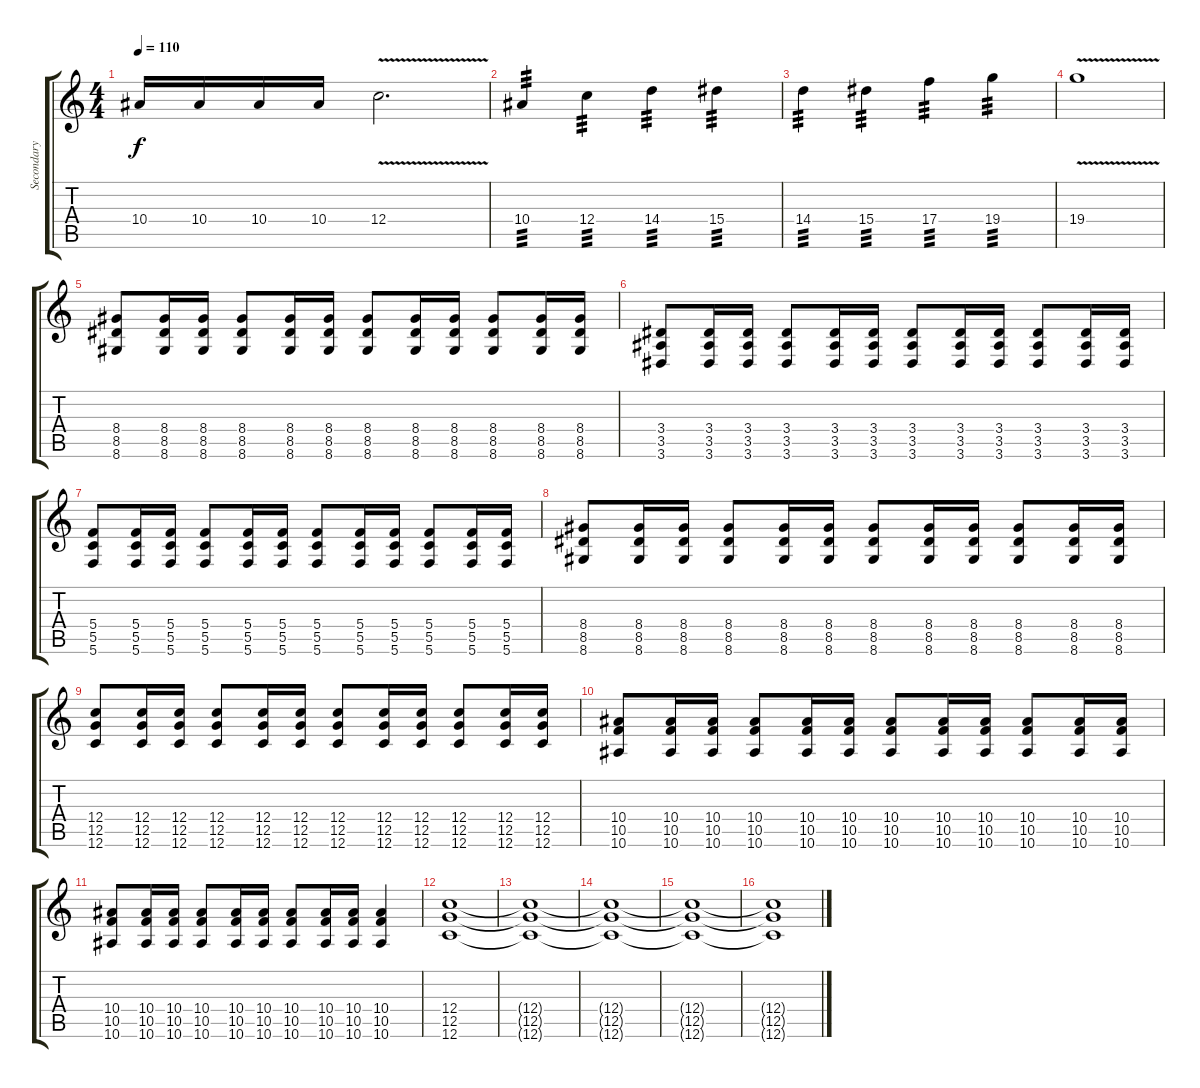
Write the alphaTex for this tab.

\track ("Secondary gitbox" "Secondary ") {instrument overdrivenguitar}
\staff {score tabs}
\tuning (D4 A3 F3 C3 G2 C2) {hide}
\ts (4 4)
\tempo 110
\clef g2
\ks c
10.4.16{dy f} 10.4.16 10.4.16 10.4.16 12.4{v}.2{d} |
10.4.4{tp 3} 12.4.4{tp 3} 14.4.4{tp 3} 15.4.4{tp 3} |
14.4.4{tp 3} 15.4.4{tp 3} 17.4.4{tp 3} 19.4.4{tp 3} |
19.4{v}.1 |
(8.4 8.5 8.6).8 (8.4 8.5 8.6).16 (8.4 8.5 8.6).16 (8.4 8.5 8.6).8 (8.4 8.5 8.6).16 (8.4 8.5 8.6).16 (8.4 8.5 8.6).8 (8.4 8.5 8.6).16 (8.4 8.5 8.6).16 (8.4 8.5 8.6).8 (8.4 8.5 8.6).16 (8.4 8.5 8.6).16 |
(3.4 3.5 3.6).8 (3.4 3.5 3.6).16 (3.4 3.5 3.6).16 (3.4 3.5 3.6).8 (3.4 3.5 3.6).16 (3.4 3.5 3.6).16 (3.4 3.5 3.6).8 (3.4 3.5 3.6).16 (3.4 3.5 3.6).16 (3.4 3.5 3.6).8 (3.4 3.5 3.6).16 (3.4 3.5 3.6).16 |
(5.4 5.5 5.6).8 (5.4 5.5 5.6).16 (5.4 5.5 5.6).16 (5.4 5.5 5.6).8 (5.4 5.5 5.6).16 (5.4 5.5 5.6).16 (5.4 5.5 5.6).8 (5.4 5.5 5.6).16 (5.4 5.5 5.6).16 (5.4 5.5 5.6).8 (5.4 5.5 5.6).16 (5.4 5.5 5.6).16 |
(8.4 8.5 8.6).8 (8.4 8.5 8.6).16 (8.4 8.5 8.6).16 (8.4 8.5 8.6).8 (8.4 8.5 8.6).16 (8.4 8.5 8.6).16 (8.4 8.5 8.6).8 (8.4 8.5 8.6).16 (8.4 8.5 8.6).16 (8.4 8.5 8.6).8 (8.4 8.5 8.6).16 (8.4 8.5 8.6).16 |
(12.4 12.5 12.6).8 (12.4 12.5 12.6).16 (12.4 12.5 12.6).16 (12.4 12.5 12.6).8 (12.4 12.5 12.6).16 (12.4 12.5 12.6).16 (12.4 12.5 12.6).8 (12.4 12.5 12.6).16 (12.4 12.5 12.6).16 (12.4 12.5 12.6).8 (12.4 12.5 12.6).16 (12.4 12.5 12.6).16 |
(10.4 10.5 10.6).8 (10.4 10.5 10.6).16 (10.4 10.5 10.6).16 (10.4 10.5 10.6).8 (10.4 10.5 10.6).16 (10.4 10.5 10.6).16 (10.4 10.5 10.6).8 (10.4 10.5 10.6).16 (10.4 10.5 10.6).16 (10.4 10.5 10.6).8 (10.4 10.5 10.6).16 (10.4 10.5 10.6).16 |
(10.4 10.5 10.6).8 (10.4 10.5 10.6).16 (10.4 10.5 10.6).16 (10.4 10.5 10.6).8 (10.4 10.5 10.6).16 (10.4 10.5 10.6).16 (10.4 10.5 10.6).8 (10.4 10.5 10.6).16 (10.4 10.5 10.6).16 (10.4 10.5 10.6).4 |
(12.4 12.5 12.6).1{volume 0} |
(12.4{t} 12.5{t} 12.6{t}).1 |
(12.4{t} 12.5{t} 12.6{t}).1 |
(12.4{t} 12.5{t} 12.6{t}).1 |
(12.4{t} 12.5{t} 12.6{t}).1
